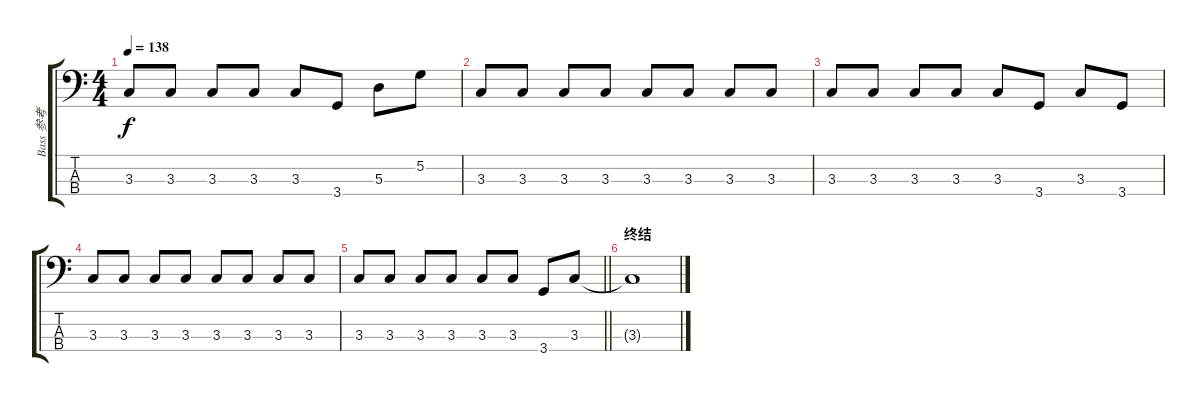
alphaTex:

\track ("Bass 参考" "Bass 参考") {instrument electricbassfinger}
\staff {score tabs}
\tuning (G2 D2 A1 E1) {hide}
\ts (4 4)
\tempo 138
\clef f4
\ks c
3.3.8{dy f} 3.3.8 3.3.8 3.3.8 3.3.8 3.4.8 5.3.8 5.2.8 |
3.3.8 3.3.8 3.3.8 3.3.8 3.3.8 3.3.8 3.3.8 3.3.8 |
3.3.8 3.3.8 3.3.8 3.3.8 3.3.8 3.4.8 3.3.8 3.4.8 |
3.3.8 3.3.8 3.3.8 3.3.8 3.3.8 3.3.8 3.3.8 3.3.8 |
\barLineRight lightlight
3.3.8 3.3.8 3.3.8 3.3.8 3.3.8 3.3.8 3.4.8 3.3.8 |
\section ("" "终结")
3.3{t}.1
